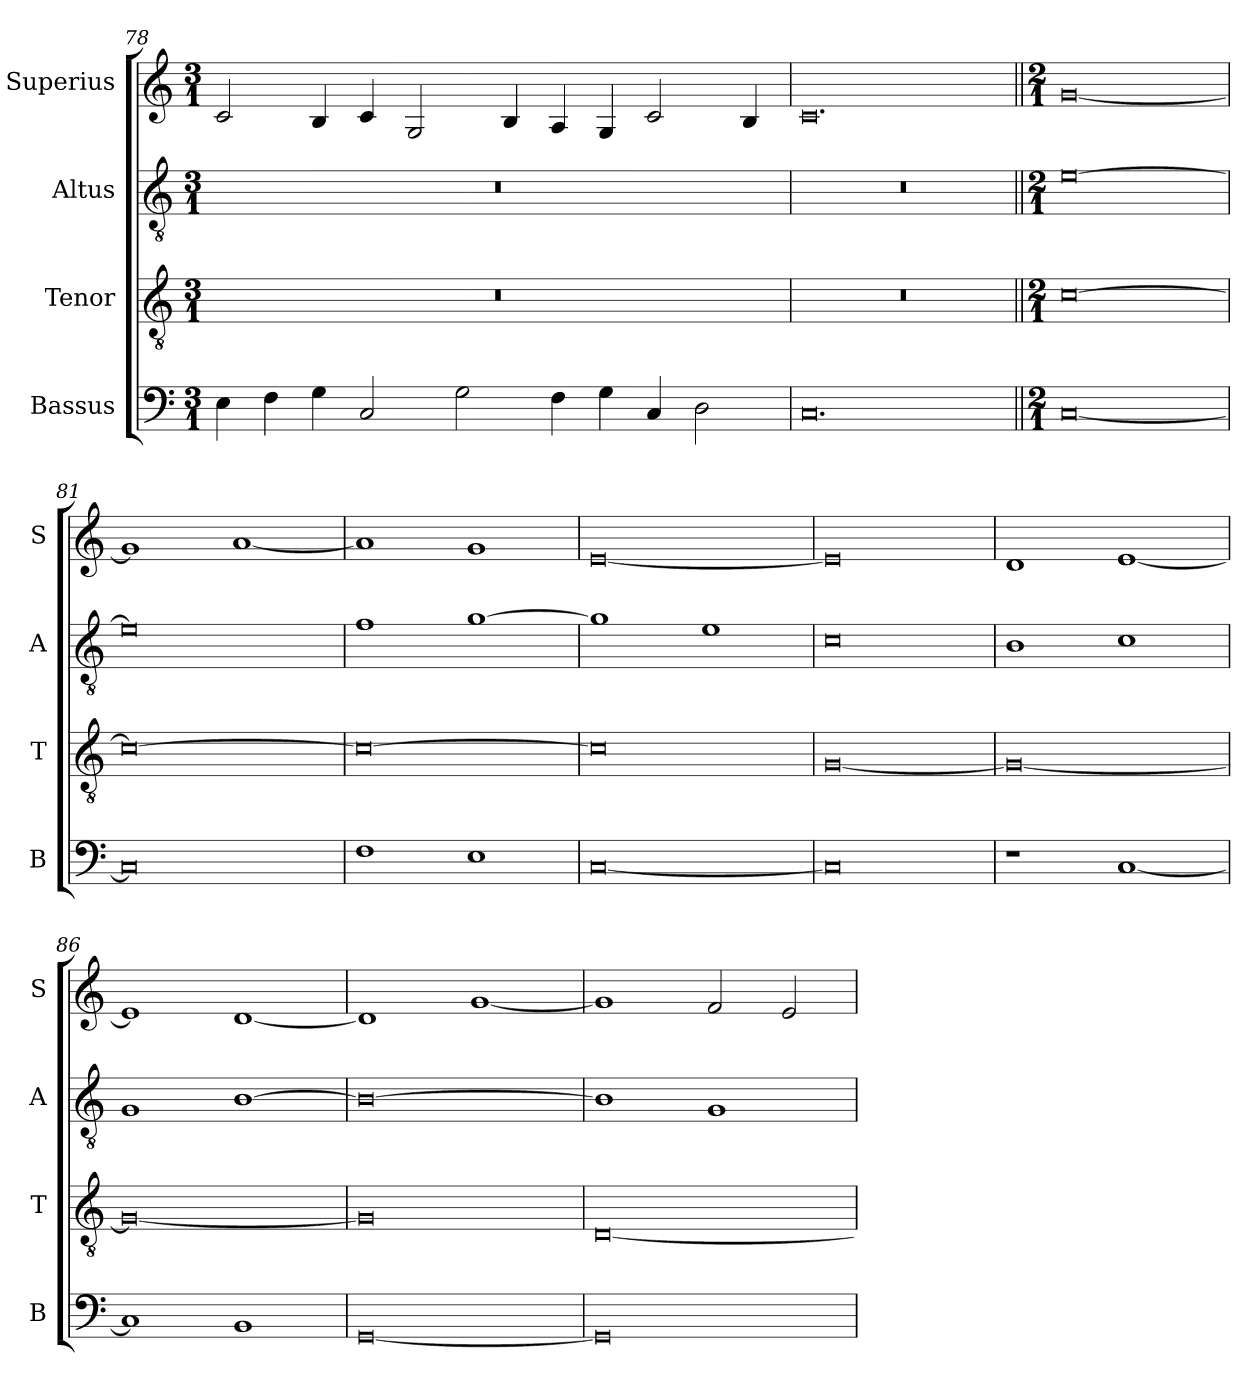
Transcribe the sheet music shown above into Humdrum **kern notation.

**kern	**kern	**kern	**kern
*part4	*part3	*part2	*part1
*staff4	*staff3	*staff2	*staff1
*I"Bassus	*I"Tenor	*I"Altus	*I"Superius
*I'B	*I'T	*I'A	*I'S
*clefF4	*clefGv2	*clefGv2	*clefG2
*k[]	*k[]	*k[]	*k[]
*M3/1	*M3/1	*M3/1	*M3/1
=78	=78	=78	=78
4E\	0.r	0.r	2c/
4F\	.	.	.
4G\	.	.	4B/
2C/	.	.	4c/
.	.	.	2G/
2G\	.	.	.
.	.	.	4B/
4F\	.	.	4A/
4G\	.	.	4G/
4C/	.	.	2c/
2D\	.	.	.
.	.	.	4B/
=79	=79	=79	=79
0.C	0.r	0.r	0.c
!!LO:LB:g=z
=80||	=80||	=80||	=80||
*M2/1	*M2/1	*M2/1	*M2/1
[0C	[0c	[0e	[0g
=81	=81	=81	=81
0C]	0c_	0e]	1g]
.	.	.	[1a
=82	=82	=82	=82
1F	0c_	1f	1a]
1E	.	[1g	1g
=83	=83	=83	=83
[0C	0c]	1g]	[0e
.	.	1e	.
=84	=84	=84	=84
0C]	[0G	0c	0e]
=85	=85	=85	=85
1r	0G_	1B	1d
[1C	.	1c	[1e
=86	=86	=86	=86
1C]	0G_	1G	1e]
1BB	.	[1B	[1d
=87	=87	=87	=87
[0GG	0G]	0B_	1d]
.	.	.	[1g
=88	=88	=88	=88
0GG]	[0D	1B]	1g]
.	.	1G	2f/
.	.	.	2e/
=	=	=	=
*-	*-	*-	*-
